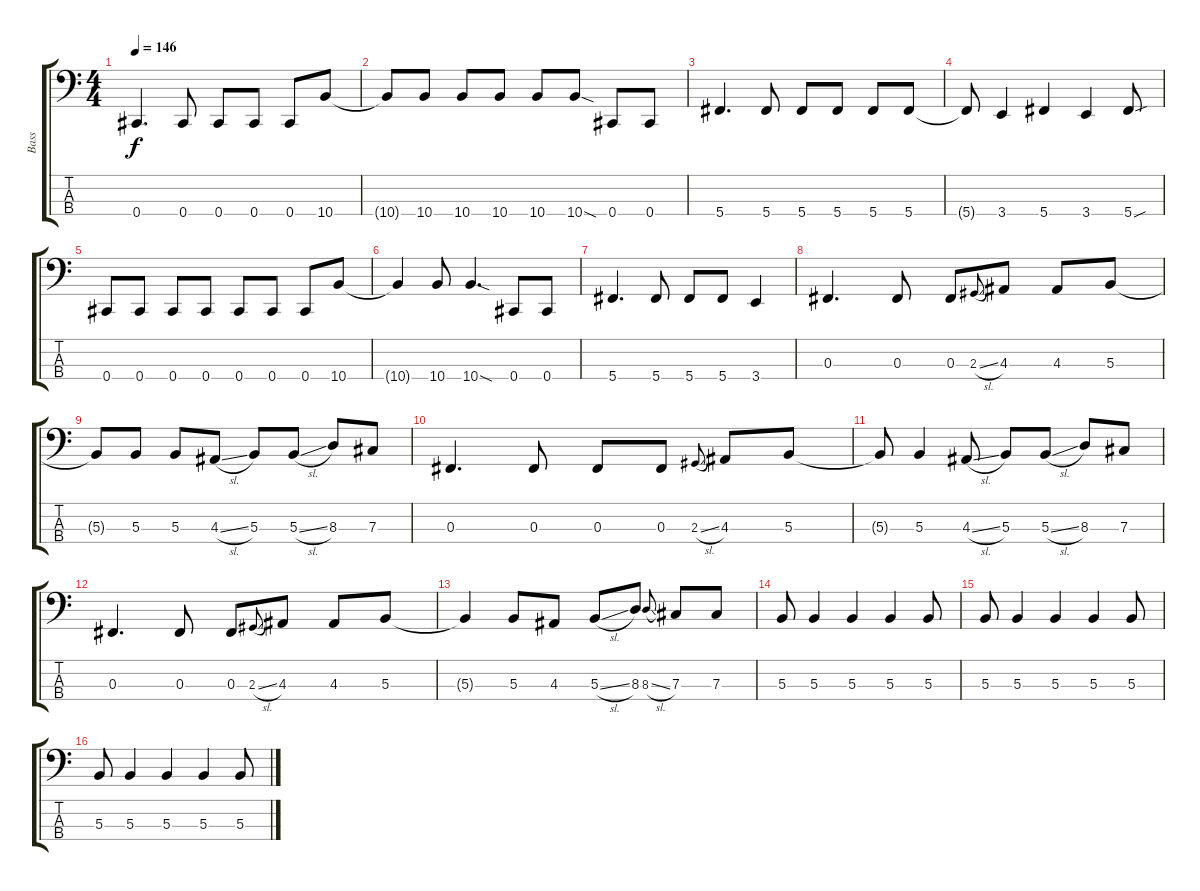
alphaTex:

\track ("Bass" "Bass") {instrument electricbasspick}
\staff {score tabs}
\tuning (E2 B1 Gb1 Db1) {hide}
\ts (4 4)
\tempo 146
\clef f4
\ks c
0.4.4{d dy f} 0.4.8 0.4.8 0.4.8 0.4.8 10.4.8 |
10.4{t}.8 10.4.8 10.4.8 10.4.8 10.4.8 10.4{sod}.8 0.4.8 0.4.8 |
5.4.4{d} 5.4.8 5.4.8 5.4.8 5.4.8 5.4.8 |
5.4{t}.8 3.4.4 5.4.4 3.4.4 5.4{sou}.8 |
0.4.8 0.4.8 0.4.8 0.4.8 0.4.8 0.4.8 0.4.8 10.4.8 |
10.4{t}.4 10.4.8 10.4{sod}.4{d} 0.4.8 0.4.8 |
5.4.4{d} 5.4.8 5.4.8 5.4.8 3.4.4 |
0.3.4{d} 0.3.8 0.3.8 2.3{sl}.8{gr onbeat} 4.3.8 4.3.8 5.3.8 |
5.3{t}.8 5.3.8 5.3.8 4.3{sl}.8 5.3.8 5.3{sl}.8 8.3.8 7.3.8 |
0.3.4{d} 0.3.8 0.3.8 0.3.8 2.3{sl}.8{gr onbeat} 4.3.8 5.3.8 |
5.3{t}.8 5.3.4 4.3{sl}.8 5.3.8 5.3{sl}.8 8.3.8 7.3.8 |
0.3.4{d} 0.3.8 0.3.8 2.3{sl}.8{gr onbeat} 4.3.8 4.3.8 5.3.8 |
5.3{t}.4 5.3.8 4.3.8 5.3{sl}.8 8.3.8 8.3{sl}.8{gr onbeat} 7.3.8 7.3.8 |
5.3.8 5.3.4 5.3.4 5.3.4 5.3.8 |
5.3.8 5.3.4 5.3.4 5.3.4 5.3.8 |
5.3.8 5.3.4 5.3.4 5.3.4 5.3.8
